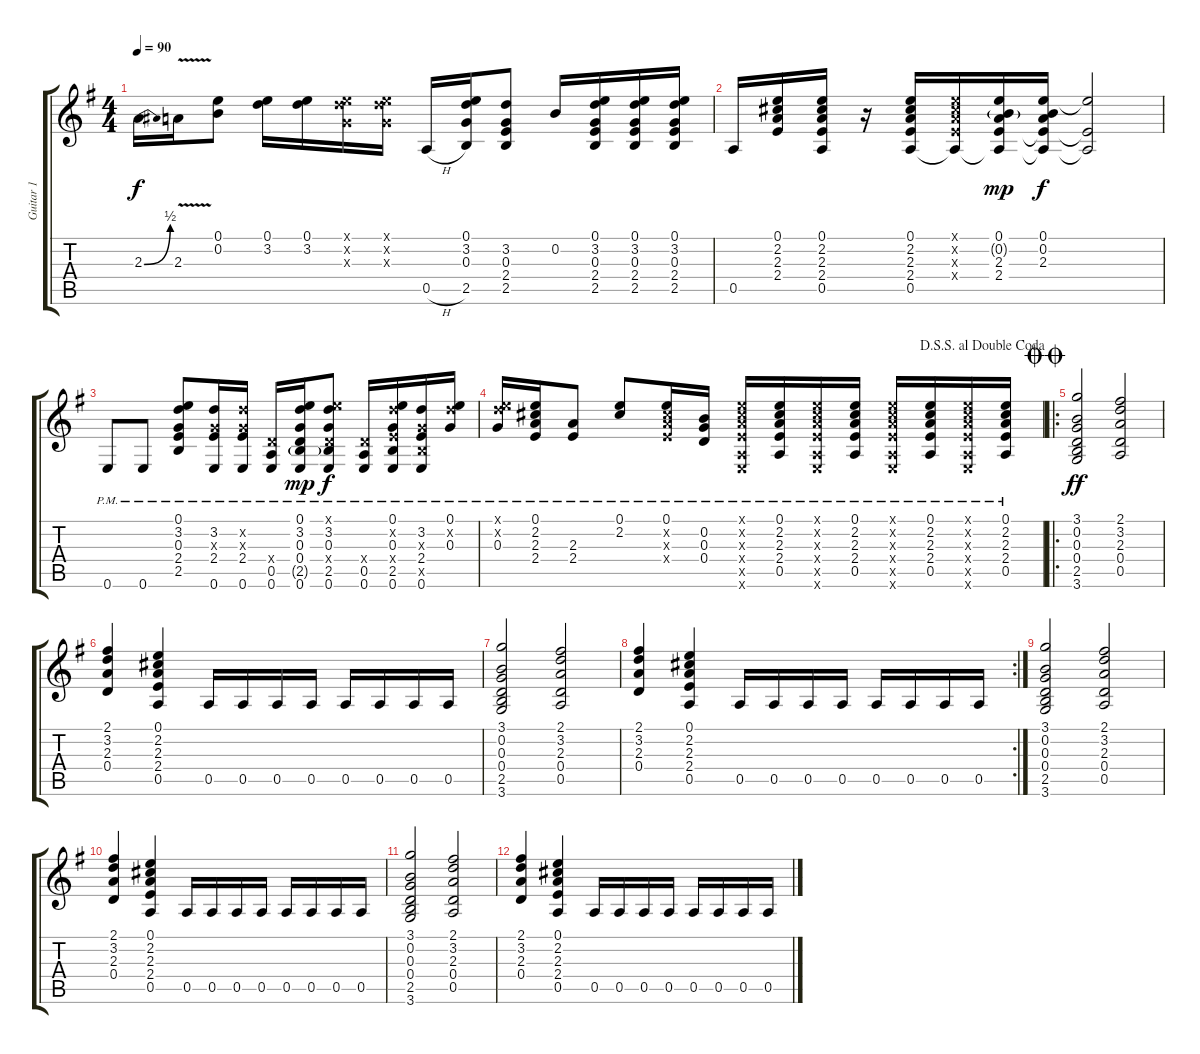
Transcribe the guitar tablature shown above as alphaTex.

\track ("Guitar 1" "Guitar 1") {instrument overdrivenguitar}
\staff {score tabs}
\tuning (E4 B3 G3 D3 A2 E2) {hide}
\ts (4 4)
\tempo 90
\clef g2
\ks g
2.3{be (bend 0 0 60 2)}.16{dy f} 2.3{v}.16 (0.1 0.2).8 (0.1 3.2).16 (0.1 3.2).16 (0.1{x} 3.2{x} 0.3{x}).16 (0.1{x} 3.2{x} 0.3{x}).16 0.5{h}.16 (0.1 3.2 0.3 2.5).16 (3.2 0.3 2.4 2.5).8 0.2.16 (0.1 3.2 0.3 2.4 2.5).16 (0.1 3.2 0.3 2.4 2.5).16 (0.1 3.2 0.3 2.4 2.5).16 |
0.5.16 (0.1 2.2 2.3 2.4).16 (0.1 2.2 2.3 2.4 0.5).16 r.16 (0.1 2.2 2.3 2.4 0.5).16 (0.1{x} 2.2{x} 2.3{x} 2.4{x} 0.5{t}).16 (0.1 0.2{g} 2.3 2.4 0.5{t}).16{dy mp} (0.1 0.2 2.3 2.4{t} 0.5{t}).16{dy f} (0.1{t} 2.4{t} 0.5{t}).2 |
0.6{pm}.8 0.6{pm}.8 (0.1{pm} 3.2{pm} 0.3{pm} 2.4{pm} 2.5{pm}).8 (3.2{pm} 0.3{pm x} 2.4{pm} 0.6{pm}).16 (3.2{pm x} 0.3{pm x} 2.4{pm} 0.6{pm}).16 (0.4{pm x} 0.5{pm} 0.6{pm}).16 (0.1{pm} 3.2{pm} 0.3{pm} 0.4{pm} 2.5{g pm} 0.6{pm}).16{dy mp} (0.1{pm x} 3.2{pm} 0.3{pm} 0.4{pm x} 2.5{pm} 0.6{pm}).8{dy f} (0.4{pm x} 0.5{pm} 0.6{pm}).16 (0.1{pm} 3.2{pm x} 0.3{pm} 2.4{pm x} 2.5{pm} 0.6{pm}).16 (3.2{pm} 0.3{pm x} 2.4{pm} 2.5{pm x} 0.6{pm}).16 (0.1{pm} 3.2{pm x} 0.3{pm}).16 |
\jump dalsegnosegnoaldoublecoda
(0.1{pm x} 3.2{pm x} 0.3{pm}).16 (0.1{pm} 2.2{pm} 2.3{pm} 2.4{pm}).16 (2.3{pm} 2.4{pm}).8 (0.1{pm} 2.2{pm}).8 (0.1{pm} 2.2{pm x} 2.3{pm x} 2.4{pm x}).16 (0.2{pm} 0.3{pm} 0.4{pm}).16 (0.1{pm x} 2.2{pm x} 2.3{pm x} 2.4{pm x} 0.5{pm x} 0.6{pm x}).16 (0.1{pm} 2.2{pm} 2.3{pm} 2.4{pm} 0.5{pm}).16 (0.1{pm x} 2.2{pm x} 2.3{pm x} 2.4{pm x} 0.5{pm x} 0.6{pm x}).16 (0.1{pm} 2.2{pm} 2.3{pm} 2.4{pm} 0.5{pm}).16 (0.1{pm x} 2.2{pm x} 2.3{pm x} 2.4{pm x} 0.5{pm x} 0.6{pm x}).16 (0.1{pm} 2.2{pm} 2.3{pm} 2.4{pm} 0.5{pm}).16 (0.1{pm x} 2.2{pm x} 2.3{pm x} 2.4{pm x} 0.5{pm x} 0.6{pm x}).16 (0.1{pm} 2.2{pm} 2.3{pm} 2.4{pm} 0.5{pm}).16 |
\ro
\jump doublecoda
(3.1 0.2 0.3 0.4 2.5 3.6).2{dy ff} (2.1 3.2 2.3 0.4 0.5).2 |
(2.1 3.2 2.3 0.4).4 (0.1 2.2 2.3 2.4 0.5).4 0.5.16 0.5.16 0.5.16 0.5.16 0.5.16 0.5.16 0.5.16 0.5.16 |
(3.1 0.2 0.3 0.4 2.5 3.6).2 (2.1 3.2 2.3 0.4 0.5).2 |
\rc 2
(2.1 3.2 2.3 0.4).4 (0.1 2.2 2.3 2.4 0.5).4 0.5.16 0.5.16 0.5.16 0.5.16 0.5.16 0.5.16 0.5.16 0.5.16 |
(3.1 0.2 0.3 0.4 2.5 3.6).2 (2.1 3.2 2.3 0.4 0.5).2 |
(2.1 3.2 2.3 0.4).4 (0.1 2.2 2.3 2.4 0.5).4 0.5.16 0.5.16 0.5.16 0.5.16 0.5.16 0.5.16 0.5.16 0.5.16 |
(3.1 0.2 0.3 0.4 2.5 3.6).2 (2.1 3.2 2.3 0.4 0.5).2 |
(2.1 3.2 2.3 0.4).4 (0.1 2.2 2.3 2.4 0.5).4 0.5.16 0.5.16 0.5.16 0.5.16 0.5.16 0.5.16 0.5.16 0.5.16
